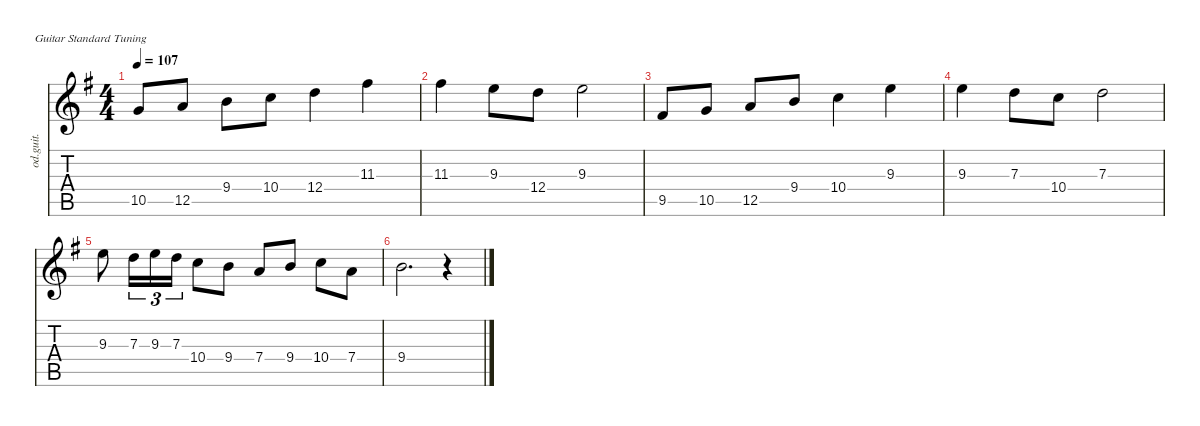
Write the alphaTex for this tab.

\defaultSystemsLayout 4
\hideDynamics
\bracketExtendMode nobrackets
\track ("Overdriven Guitar" "od.guit.") {instrument overdrivenguitar}
\staff {score tabs}
\tuning (E4 B3 G3 D3 A2 E2)
\ts (4 4)
\tempo 107
\clef g2
\ks g
10.5{acc forcenatural}.8{dy mf instrument overdrivenguitar beam Up} 12.5{acc forcenatural}.8{beam Up} 9.4{acc forcenatural}.8{beam Down} 10.4{acc forcenatural}.8{beam Down} 12.4{acc forcenatural}.4{beam Down} 11.3{acc #}.4{beam Down} |
11.3{acc #}.4{beam Down} 9.3{acc forcenatural}.8{beam Down} 12.4{acc forcenatural}.8{beam Down} 9.3{acc forcenatural}.2{beam Down} |
9.5{acc #}.8{beam Up} 10.5{acc forcenatural}.8{beam Up} 12.5{acc forcenatural}.8{beam Up} 9.4{acc forcenatural}.8{beam Up} 10.4{acc forcenatural}.4{beam Down} 9.3{acc forcenatural}.4{beam Down} |
9.3{acc forcenatural}.4{beam Down} 7.3{acc forcenatural}.8{beam Down} 10.4{acc forcenatural}.8{beam Down} 7.3{acc forcenatural}.2{beam Down} |
9.3{acc forcenatural}.8{beam Down} 7.3{acc forcenatural}.16{tu (3 2) beam Down} 9.3{acc forcenatural}.16{tu (3 2) beam Down} 7.3{acc forcenatural}.16{tu (3 2) beam Down} 10.4{acc forcenatural}.8{beam Down} 9.4{acc forcenatural}.8{beam Down} 7.4{acc forcenatural}.8{beam Up} 9.4{acc forcenatural}.8{beam Up} 10.4{acc forcenatural}.8{beam Down} 7.4{acc forcenatural}.8{beam Down} |
9.4{acc forcenatural}.2{d beam Down} r.4{beam Down}
